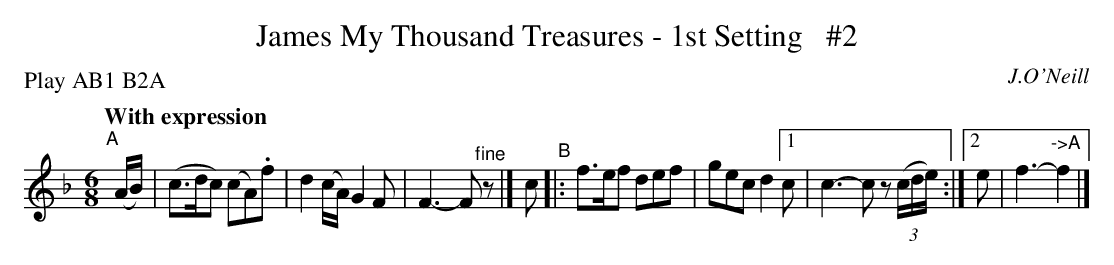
X:1
T: James My Thousand Treasures - 1st Setting   #2
O: J.O'Neill
P: Play AB1 B2A
Q: "With expression"
M: 6/8
L: 1/8
K: F
"^A"[|] (A/B/) | (c>dc) (cA).f | d2(c/A/) G2F | F3- F"^fine"z |]\
c "^B"|: f>ef def | gec d2 [1 c | c3- cz (3(c/d/e/) :|[2 e | f3- "^->A"f2 |]
